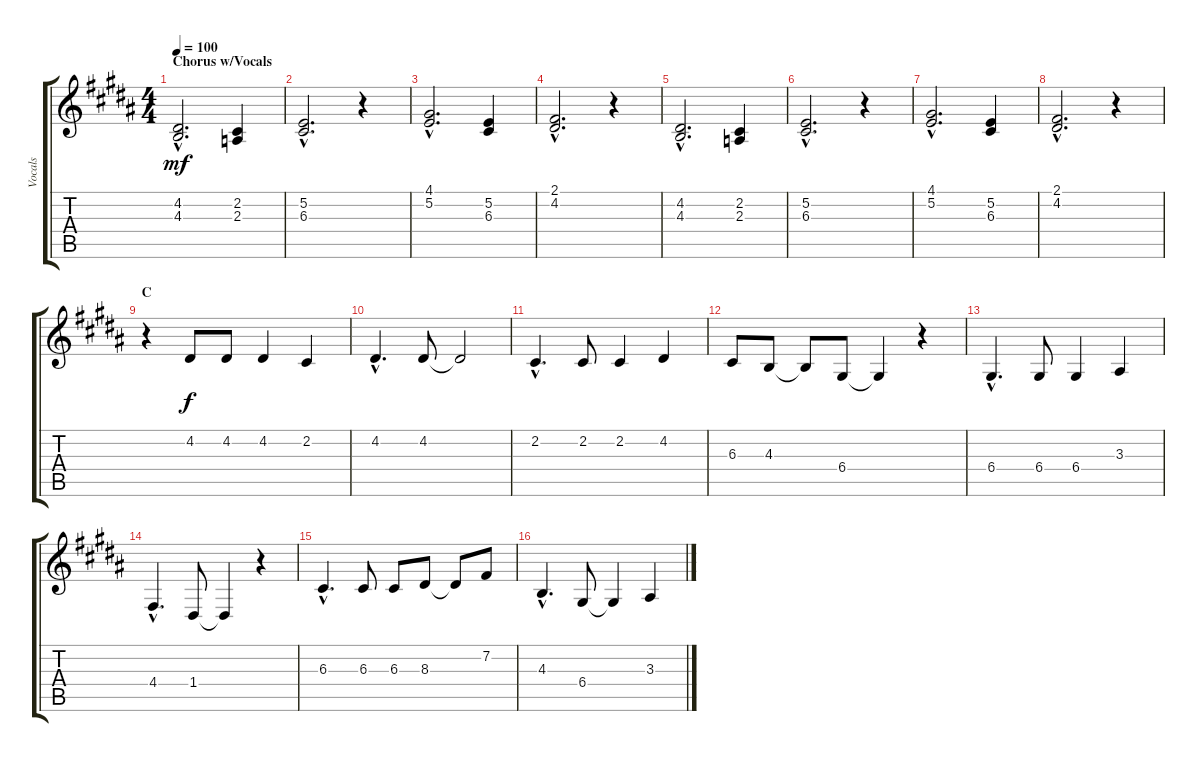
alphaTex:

\track ("Vocals" "Vocals") {instrument clarinet}
\staff {score tabs}
\tuning (E4 B3 G3 D3 A2 E2) {hide}
\ts (4 4)
\section ("" "Chorus w/Vocals ")
\tempo 100
\clef g2
\ks b
(4.2{hac} 4.3{hac}).2{d dy mf} (2.2 2.3).4 |
(5.2{hac} 6.3{hac}).2{d} r.4 |
(4.1{hac} 5.2{hac}).2{d} (5.2 6.3).4 |
(2.1{hac} 4.2{hac}).2{d} r.4 |
(4.2{hac} 4.3{hac}).2{d} (2.2 2.3).4 |
(5.2{hac} 6.3{hac}).2{d} r.4 |
(4.1{hac} 5.2{hac}).2{d} (5.2 6.3).4 |
(2.1{hac} 4.2{hac}).2{d} r.4 |
\section ("" "C")
r.4 4.2.8{dy f} 4.2.8 4.2.4 2.2.4 |
4.2{hac}.4{d} 4.2.8 4.2{t}.2 |
2.2{hac}.4{d} 2.2.8 2.2.4 4.2.4 |
6.3.8 4.3.8 4.3{t}.8 6.4.8 6.4{t}.4 r.4 |
6.4{hac}.4{d} 6.4.8 6.4.4 3.3.4 |
4.4{hac}.4{d} 1.4.8 1.4{t}.4 r.4 |
6.3{hac}.4{d} 6.3.8 6.3.8 8.3.8 8.3{t}.8 7.2.8 |
4.3{hac}.4{d} 6.4.8 6.4{t}.4 3.3.4
